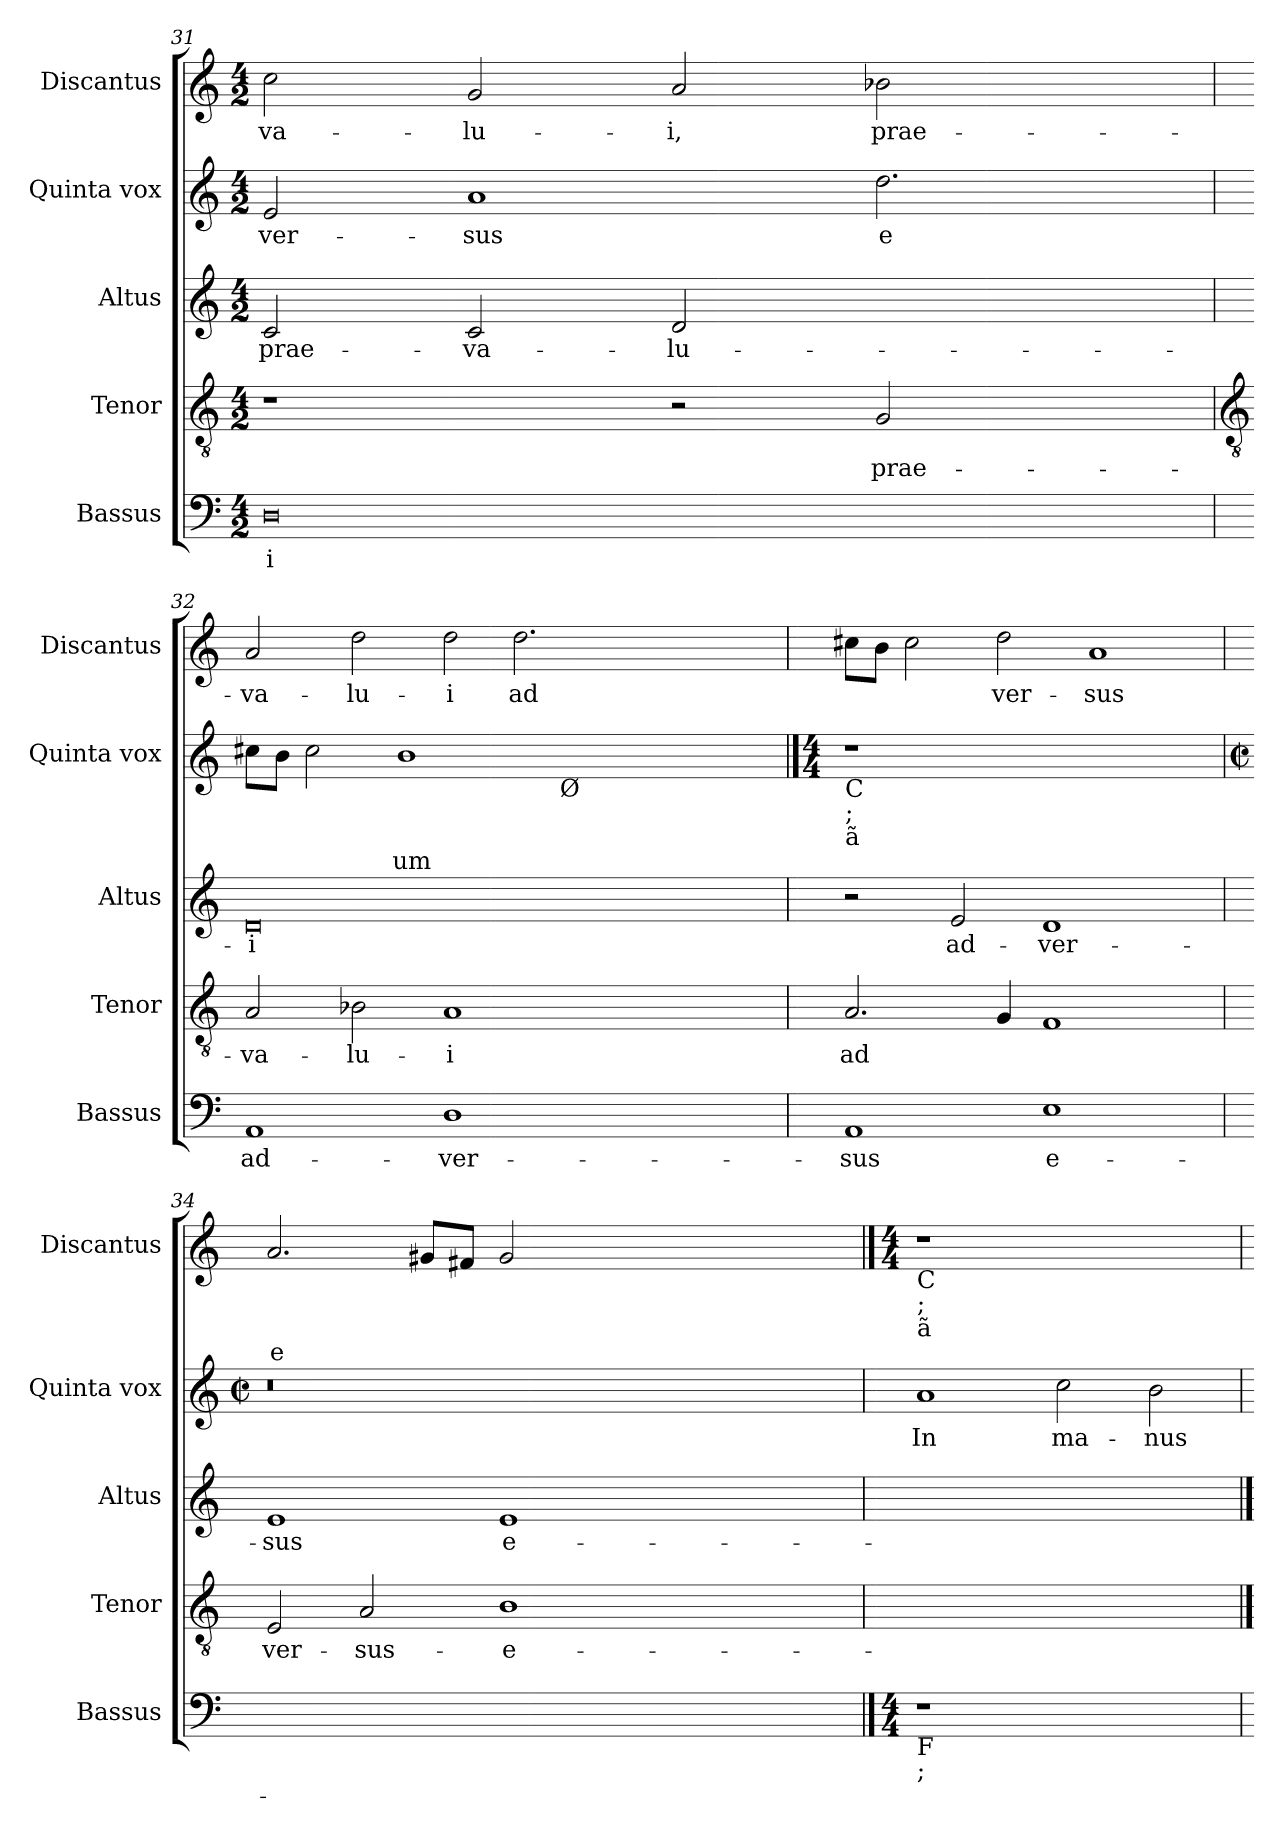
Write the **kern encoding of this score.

**kern	**text	**kern	**text	**kern	**text	**kern	**text	**kern	**text
*part5	*part5	*part4	*part4	*part3	*part3	*part2	*part2	*part1	*part1
*staff5	*staff5	*staff4	*staff4	*staff3	*staff3	*staff2	*staff2	*staff1	*staff1
*I"Bassus	*	*I"Tenor	*	*I"Altus	*	*I"Quinta vox	*	*I"Discantus	*
*I'Bassus	*	*I'Tenor	*	*I'Altus	*	*I'Quinta vox	*	*I'Discantus	*
!!LO:LB:g=z
*clefF4	*	*clefGv2	*	*clefG2	*	*clefG2	*	*clefG2	*
*k[]	*	*k[]	*	*k[]	*	*k[]	*	*k[]	*
*C:	*	*C:	*	*C:	*	*C:	*	*C:	*
*M4/2	*	*M4/2	*	*M4/2	*	*M4/2	*	*M4/2	*
=31	=31	=31	=31	=31	=31	=31	=31	=31	=31
!	!LO:LY:b	!	!	!	!LO:LY:b	!	!LO:LY:b	!	!LO:LY:b
0D	-i	1r	.	2c	prae-	2e	ver-	2cc	-va-
!	!	!	!	!	!LO:LY:b	!	!LO:LY:b	!	!LO:LY:b
.	.	.	.	2c	-va-	1a	-sus	2g	-lu-
!	!	!	!	!	!LO:LY:b	!	!	!	!LO:LY:b
.	.	2r	.	2d	-lu-	.	.	2a	-i,
!	!	!	!LO:LY:b	!	!	!	!LO:LY:b	!	!LO:LY:b
.	.	2G	prae-	2.ryy	.	2.dd	e	2b-X	prae-
4ryy	.	4ryy	.	.	.	.	.	4ryy	.
!!LO:LB:g=z
=32	=32	=32	=32	=32	=32	=32	=32	=32	=32
*	*	*clefGv2	*	*	*	*	*	*	*
!	!LO:LY:b	!	!LO:LY:b	!	!LO:LY:b	!	!	!	!LO:LY:b
1AA	ad-	2A	-va-	0d	-i	8cc#L	.	2a	-va-
.	.	.	.	.	.	8bJ	.	.	.
.	.	.	.	.	.	2cc#	.	.	.
!	!	!	!LO:LY:b	!	!	!	!	!	!LO:LY:b
.	.	2B-X	-lu-	.	.	.	.	2dd	-lu-
!	!	!	!	!	!	!	!LO:LY:b	!	!
.	.	.	.	.	.	1b	um	.	.
!	!LO:LY:b	!	!LO:LY:b	!	!	!	!	!	!LO:LY:b
1D	-ver-	1A	-i	.	.	.	.	2dd	-i
!	!	!	!	!	!	!	!	!	!LO:LY:b
.	.	.	.	.	.	.	.	2.dd	ad
!	!	!	!	!	!	!LO:TX:b:t=Ø	!	!	!
.	.	.	.	.	.	0cc#yy	.	.	.
1..ryy	.	1..ryy	.	1..ryy	.	.	.	.	.
.	.	.	.	.	.	.	.	1.ryy	.
!!LO:LB:g=z
=33	=33	=33	=33	=33	=33	==33	=33	=33	=33
*	*	*	*	*	*	*M4/4	*	*	*
!	!	!	!	!	!	!LO:TX:b:t=C	!	!	!
!	!	!	!	!	!	!LO:TX:b:t=;	!	!	!
!	!	!	!	!	!	!LO:TX:b:t=ã	!	!	!
!	!LO:LY:b	!	!LO:LY:b	!	!	!	!	!	!
1AA	-sus	2.A	ad	2r	.	1r	.	8cc#L	.
.	.	.	.	.	.	.	.	8bJ	.
.	.	.	.	.	.	.	.	2cc#	.
!	!	!	!	!	!LO:LY:b	!	!	!	!
.	.	.	.	2e	ad-	.	.	.	.
!	!	!	!	!	!	!	!	!	!LO:LY:b
.	.	4G	.	.	.	.	.	2dd	ver-
!	!LO:LY:b	!	!	!	!LO:LY:b	!	!	!	!
1E	e-	1F	.	1d	-ver-	1ryy	.	.	.
!	!	!	!	!	!	!	!	!	!LO:LY:b
.	.	.	.	.	.	.	.	1a	-sus
4ryy	.	4ryy	.	4ryy	.	4ryy	.	.	.
!!LO:LB:g=z
=34	=34	=34	=34	=34	=34	=34	=34	=34	=34
*	*	*	*	*	*	*M4/2	*	*	*
*	*	*	*	*	*	*met(c|)	*	*	*
!	!LO:LY:b	!	!LO:LY:b	!	!LO:LY:b	!	!	!	!LO:LY:b
0AAyy	-um	2E	ver-	1e	-sus	0r	.	2.a	e
!	!	!	!LO:LY:b	!	!	!	!	!	!
.	.	2A	-sus-	.	.	.	.	.	.
.	.	.	.	.	.	.	.	8g#L	.
.	.	.	.	.	.	.	.	8f#J	.
!	!	!	!LO:LY:b	!	!LO:LY:b	!	!	!	!
.	.	1B	-e-	1e	e-	.	.	2g#	.
!	!	!	!	!	!	!	!	!	!LO:LY:b
.	.	.	.	.	.	.	.	0ayy	um.
1.ryy	.	1.ryy	.	1.ryy	.	1.ryy	.	.	.
!!LO:LB:g=z
==35	==35	=35	==35	=35	==35	=35	==35	==35	==35
*M4/4	*	*	*	*	*	*	*	*M4/4	*
!	!	!	!	!	!	!	!	!LO:TX:b:t=C	!
!	!	!	!	!	!	!	!	!LO:TX:b:t=;	!
!	!	!	!	!	!	!	!	!LO:TX:b:t=ã	!
!LO:TX:b:t=F	!	!	!	!	!	!	!	!	!
!LO:TX:b:t=;	!	!	!	!	!	!	!	!	!
!	!	!	!LO:LY:b	!	!LO:LY:b	!	!LO:LY:b	!	!
1r	.	0Ayy	-um	0eyy	-um	1a	In	1r	.
!	!	!	!	!	!	!	!LO:LY:b	!	!
1ryy	.	.	.	.	.	2cc	ma-	1ryy	.
!	!	!	!	!	!	!	!LO:LY:b	!	!
.	.	.	.	.	.	2b	-nus	.	.
=	=	==	=	==	=	=	=	=	=
*-	*-	*-	*-	*-	*-	*-	*-	*-	*-
